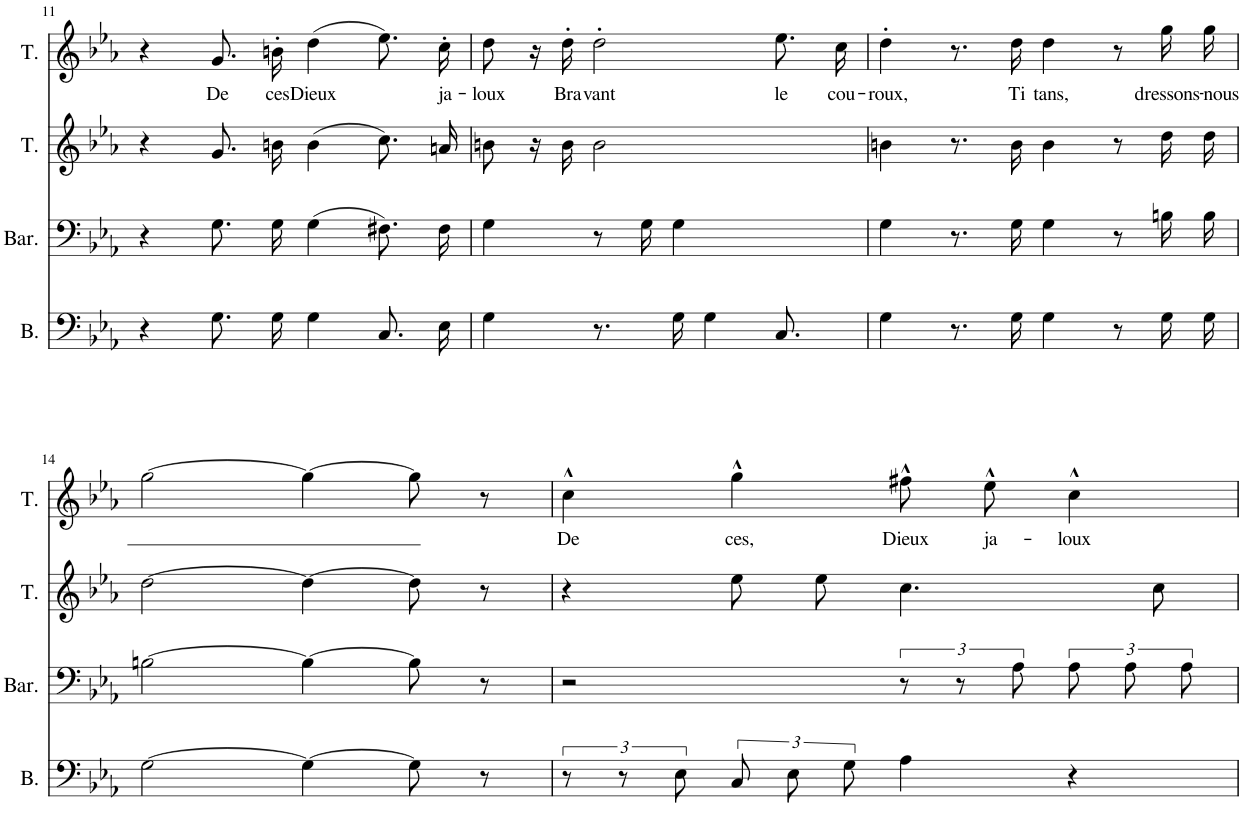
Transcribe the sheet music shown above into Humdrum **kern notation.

**kern	**kern	**kern	**kern	**text
*part4	*part3	*part2	*part1	*part1
*staff4	*staff3	*staff2	*staff1	*staff1
*I"Basse	*I"Baryton	*I"Ténor	*I"Ténor	*
*I'B.	*I'Bar.	*I'T.	*I'T.	*
!!LO:PB:g=z
*clefF4	*clefF4	*clefG2	*clefG2	*
*k[b-e-a-]	*k[b-e-a-]	*k[b-e-a-]	*k[b-e-a-]	*
*M4/4	*M4/4	*M4/4	*M4/4	*
*met(c)	*met(c)	*met(c)	*met(c)	*
=11	=11	=11	=11	=11
4r	4r	4r	4r	.
!	!	!	!	!LO:LY:b
8.G\L	8.G\L	8.g/L	8.g/L	De
!	!	!	!	!LO:LY:b
16G\Jk	16G\Jk	16bn/Jk	16bn'/Jk	ces
!	!	!	!	!LO:LY:b
4G\	(4G\	(4b\	(4dd\	Dieux
8.C\L	8.F#X\L)	8.cc\L)	8.ee-\L)	.
!	!	!	!	!LO:LY:b
16E-\Jk	16F#\Jk	16an\Jk	16cc'\Jk	ja-
=12	=12	=12	=12	=12
!	!	!	!	!LO:LY:b
4G\	4G\	8bn\	8dd\	-loux
.	.	16r	16r	.
!	!	!	!	!LO:LY:b
.	.	16b\	16dd'\	Bra
!	!	!	!	!LO:LY:b
8.r	8r	2b\	2dd'\	vant
.	16G\	.	.	.
16G\	4G\	.	.	.
4G\	.	.	.	.
.	4ryy	.	.	.
!	!	!	!	!LO:LY:b
8.C/	.	4ryy	8.ee-\L	le
!	!	!	!	!LO:LY:b
16ryy	16ryy	.	16cc\Jk	cou-
=13	=13	=13	=13	=13
!	!	!	!	!LO:LY:b
4G\	4G\	4bn\	4dd'\	-roux,
8.r	8.r	8.r	8.r	.
!	!	!	!	!LO:LY:b
16G\	16G\	16b\	16dd\	Ti
!	!	!	!	!LO:LY:b
4G\	4G\	4b\	4dd\	tans,
8r	8r	8r	8r	.
!	!	!	!	!LO:LY:b
16G\LL	16Bn\LL	16dd\LL	16gg\LL	dressons-
!	!	!	!	!LO:LY:b
16G\JJ	16B\JJ	16dd\JJ	16gg\JJ	-nous
!!LO:LB:g=z
=14	=14	=14	=14	=14
[>2G\	[>2Bn\	[>2dd\	[>2gg\	.
4G\_	4B\_	4dd\_	4gg\_	.
8G\]	8B\]	8dd\]	8gg\]	.
8r	8r	8r	8r	.
=15	=15	=15	=15	=15
!	!	!	!	!LO:LY:b
12r	2r	4r	4cc^^\	De
12r	.	.	.	.
12E-\	.	.	.	.
!	!	!	!	!LO:LY:b
12C\L	.	8ee-\L	4gg^^\	ces,
12E-\	.	.	.	.
.	.	8ee-\J	.	.
12G\J	.	.	.	.
!	!	!	!	!LO:LY:b
4A-\	12r	4.cc\	8ff#X^^\L	Dieux
.	12r	.	.	.
!	!	!	!	!LO:LY:b
.	.	.	8ee-^^\J	ja-
.	12A-\	.	.	.
!	!	!	!	!LO:LY:b
4r	12A-\L	.	4cc^^\	-loux
.	12A-\	.	.	.
.	.	8cc\	.	.
.	12A-\J	.	.	.
=	=	=	=	=
*-	*-	*-	*-	*-
